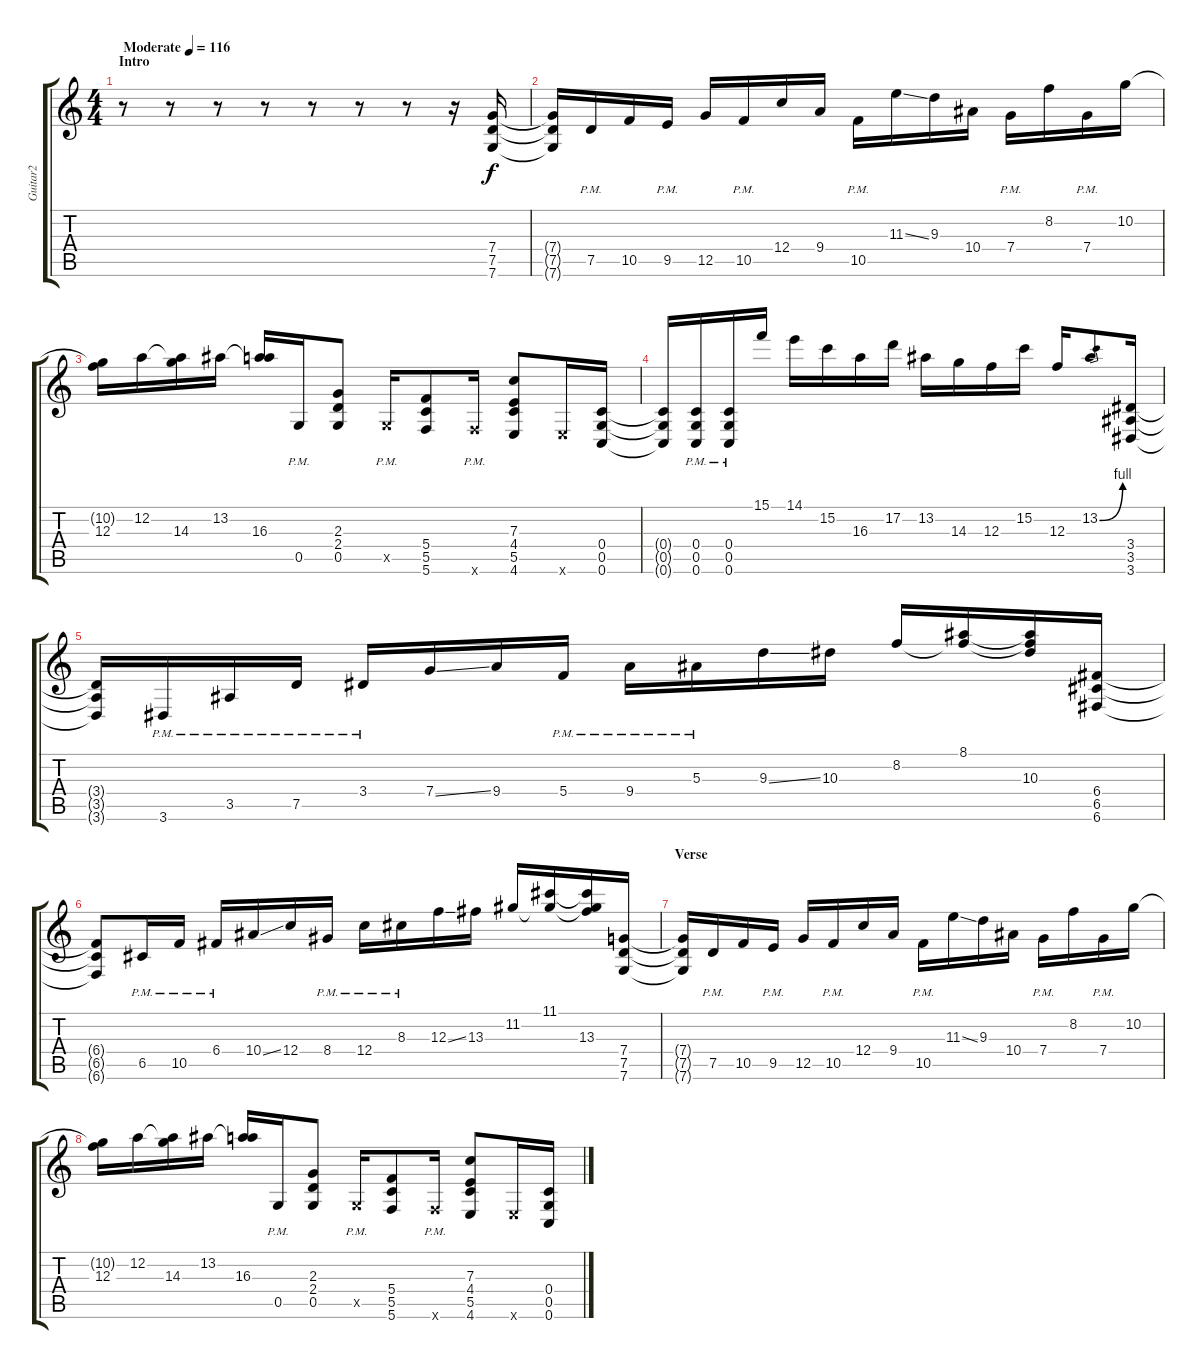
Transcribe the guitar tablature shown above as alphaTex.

\track ("Guitar2" "Guitar2") {instrument distortionguitar}
\staff {score tabs}
\tuning (D4 A3 F3 C3 G2 C2) {hide}
\ts (4 4)
\section ("" "Intro")
\tempo (116 "Moderate")
\clef g2
\ks c
r.8{dy f instrument distortionguitar} r.8 r.8 r.8 r.8 r.8 r.8 r.16 (7.4 7.5 7.6).16 |
(7.4{t} 7.5{t} 7.6{t}).16 7.5{pm}.16 10.5.16 9.5{pm}.16 12.5.16 10.5{pm}.16 12.4.16 9.4.16 10.5{pm}.16 11.3{ss}.16 9.3.16 10.4.16 7.4{pm}.16 8.2.16 7.4{pm}.16 10.2.16 |
(10.2{t} 12.3).16 12.2.16 (12.2{t} 14.3).16 13.2.16 (13.2{t} 16.3).16 0.5{pm}.16 (2.3 2.4 0.5).8 0.5{pm x}.16 (5.4 5.5 5.6).8 5.6{pm x}.16 (7.3 4.4 5.5 4.6).8 4.6{x}.16 (0.4 0.5 0.6).16 |
(0.4{t} 0.5{t} 0.6{t}).16 (0.4{pm} 0.5{pm} 0.6{pm}).16 (0.4{pm} 0.5{pm} 0.6{pm}).16 15.1.16 14.1.16 15.2.16 16.3.16 17.2.16 13.2.16 14.3.16 12.3.16 15.2.16 12.3.16 13.2{be (bend 0 0 60 4)}.8 (3.4 3.5 3.6).16 |
(3.4{t} 3.5{t} 3.6{t}).16 3.6{pm}.16 3.5{pm}.16 7.5{pm}.16 3.4{pm}.16 7.4{ss}.16 9.4.16 5.4{pm}.16 9.4{pm}.16 5.3{pm}.16 9.3{ss}.16 10.3.16 8.2.16 (8.1 8.2{t}).16 (8.1{t} 8.2{t} 10.3).16 (6.4 6.5 6.6).16 |
(6.4{t} 6.5{t} 6.6{t}).8 6.5{pm}.16 10.5{pm}.16 6.4{pm}.16 10.4{ss}.16 12.4.16 8.4{pm}.16 12.4{pm}.16 8.3{pm}.16 12.3{ss}.16 13.3.16 11.2.16 (11.1 11.2{t}).16 (11.1{t} 11.2{t} 13.3).16 (7.4 7.5 7.6).16 |
\section ("" "Verse")
(7.4{t} 7.5{t} 7.6{t}).16 7.5{pm}.16 10.5.16 9.5{pm}.16 12.5.16 10.5{pm}.16 12.4.16 9.4.16 10.5{pm}.16 11.3{ss}.16 9.3.16 10.4.16 7.4{pm}.16 8.2.16 7.4{pm}.16 10.2.16 |
(10.2{t} 12.3).16 12.2.16 (12.2{t} 14.3).16 13.2.16 (13.2{t} 16.3).16 0.5{pm}.16 (2.3 2.4 0.5).8 0.5{pm x}.16 (5.4 5.5 5.6).8 5.6{pm x}.16 (7.3 4.4 5.5 4.6).8 4.6{x}.16 (0.4 0.5 0.6).16
